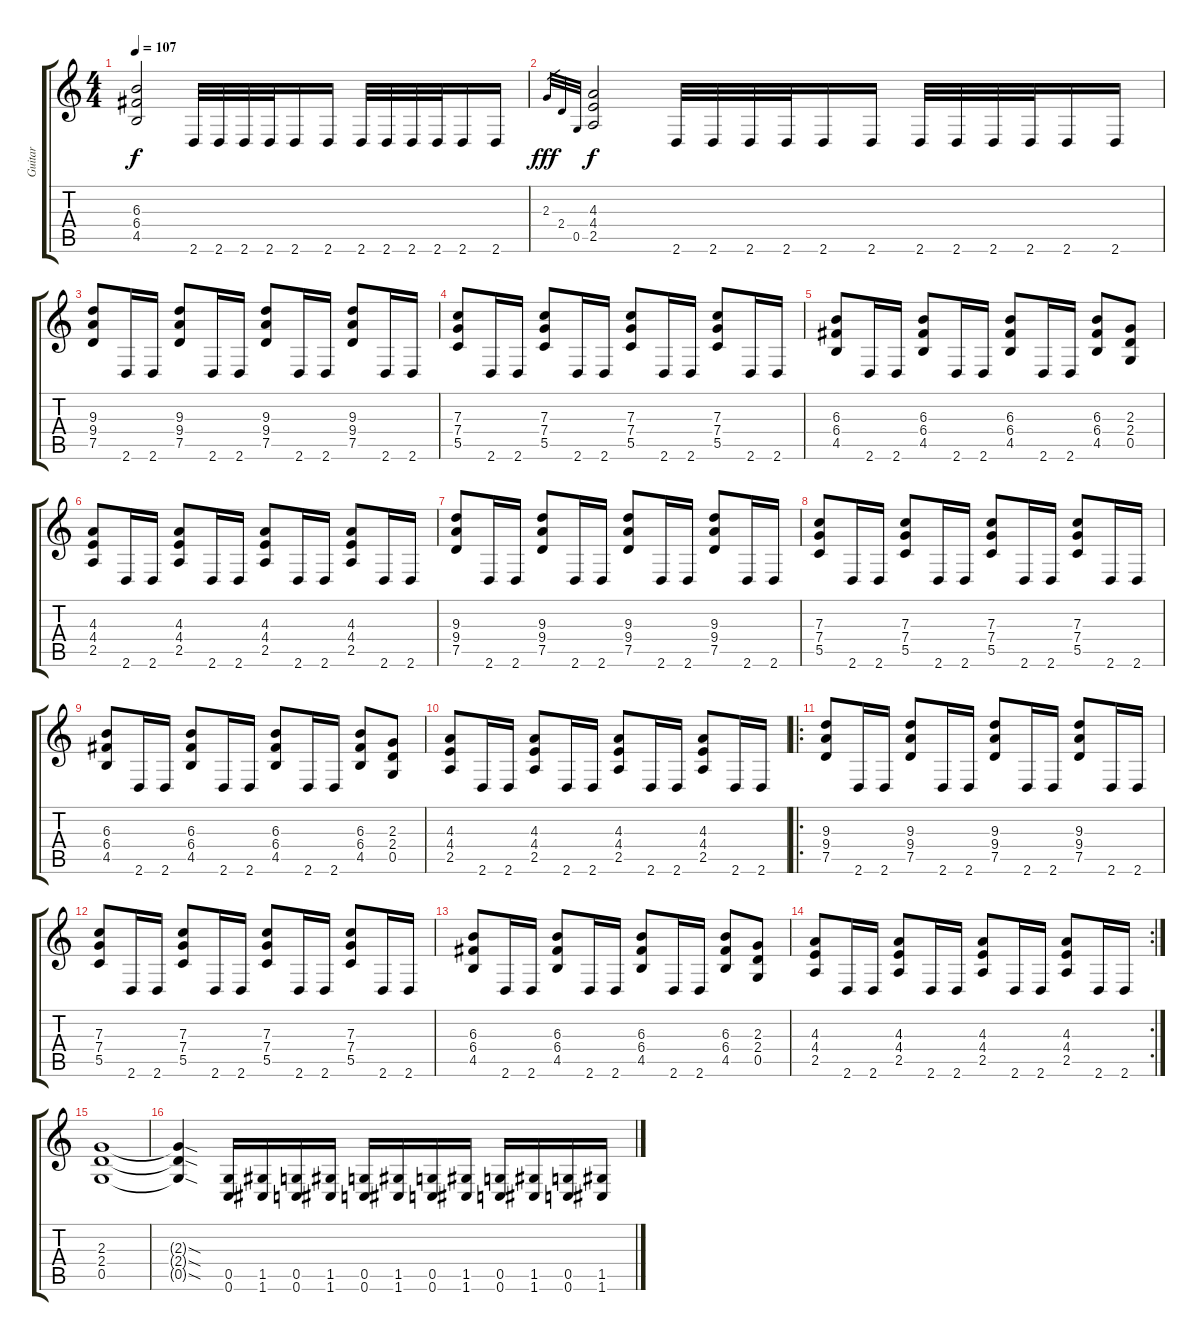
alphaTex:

\track ("Guitar" "Guitar") {instrument distortionguitar}
\staff {score tabs}
\tuning (D4 A3 F3 C3 G2 C2) {hide}
\ts (4 4)
\tempo 107
\clef g2
\ks c
(6.3 6.4 4.5).2{dy f} 2.6.32 2.6.32 2.6.32 2.6.32 2.6.16 2.6.16 2.6.32 2.6.32 2.6.32 2.6.32 2.6.16 2.6.16 |
2.3.32{gr dy fff} 2.4.32{gr} 0.5.32{gr} (4.3 4.4 2.5).2{dy f} 2.6.32 2.6.32 2.6.32 2.6.32 2.6.16 2.6.16 2.6.32 2.6.32 2.6.32 2.6.32 2.6.16 2.6.16 |
(9.3 9.4 7.5).8 2.6.16 2.6.16 (9.3 9.4 7.5).8 2.6.16 2.6.16 (9.3 9.4 7.5).8 2.6.16 2.6.16 (9.3 9.4 7.5).8 2.6.16 2.6.16 |
(7.3 7.4 5.5).8 2.6.16 2.6.16 (7.3 7.4 5.5).8 2.6.16 2.6.16 (7.3 7.4 5.5).8 2.6.16 2.6.16 (7.3 7.4 5.5).8 2.6.16 2.6.16 |
(6.3 6.4 4.5).8 2.6.16 2.6.16 (6.3 6.4 4.5).8 2.6.16 2.6.16 (6.3 6.4 4.5).8 2.6.16 2.6.16 (6.3 6.4 4.5).8 (2.3 2.4 0.5).8 |
(4.3 4.4 2.5).8 2.6.16 2.6.16 (4.3 4.4 2.5).8 2.6.16 2.6.16 (4.3 4.4 2.5).8 2.6.16 2.6.16 (4.3 4.4 2.5).8 2.6.16 2.6.16 |
(9.3 9.4 7.5).8 2.6.16 2.6.16 (9.3 9.4 7.5).8 2.6.16 2.6.16 (9.3 9.4 7.5).8 2.6.16 2.6.16 (9.3 9.4 7.5).8 2.6.16 2.6.16 |
(7.3 7.4 5.5).8 2.6.16 2.6.16 (7.3 7.4 5.5).8 2.6.16 2.6.16 (7.3 7.4 5.5).8 2.6.16 2.6.16 (7.3 7.4 5.5).8 2.6.16 2.6.16 |
(6.3 6.4 4.5).8 2.6.16 2.6.16 (6.3 6.4 4.5).8 2.6.16 2.6.16 (6.3 6.4 4.5).8 2.6.16 2.6.16 (6.3 6.4 4.5).8 (2.3 2.4 0.5).8 |
(4.3 4.4 2.5).8 2.6.16 2.6.16 (4.3 4.4 2.5).8 2.6.16 2.6.16 (4.3 4.4 2.5).8 2.6.16 2.6.16 (4.3 4.4 2.5).8 2.6.16 2.6.16 |
\ro
(9.3 9.4 7.5).8 2.6.16 2.6.16 (9.3 9.4 7.5).8 2.6.16 2.6.16 (9.3 9.4 7.5).8 2.6.16 2.6.16 (9.3 9.4 7.5).8 2.6.16 2.6.16 |
(7.3 7.4 5.5).8 2.6.16 2.6.16 (7.3 7.4 5.5).8 2.6.16 2.6.16 (7.3 7.4 5.5).8 2.6.16 2.6.16 (7.3 7.4 5.5).8 2.6.16 2.6.16 |
(6.3 6.4 4.5).8 2.6.16 2.6.16 (6.3 6.4 4.5).8 2.6.16 2.6.16 (6.3 6.4 4.5).8 2.6.16 2.6.16 (6.3 6.4 4.5).8 (2.3 2.4 0.5).8 |
\rc 2
(4.3 4.4 2.5).8 2.6.16 2.6.16 (4.3 4.4 2.5).8 2.6.16 2.6.16 (4.3 4.4 2.5).8 2.6.16 2.6.16 (4.3 4.4 2.5).8 2.6.16 2.6.16 |
(2.3 2.4 0.5).1 |
(2.3{sod t} 2.4{sod t} 0.5{sod t}).4 (0.5 0.6).16 (1.5 1.6).16 (0.5 0.6).16 (1.5 1.6).16 (0.5 0.6).16 (1.5 1.6).16 (0.5 0.6).16 (1.5 1.6).16 (0.5 0.6).16 (1.5 1.6).16 (0.5 0.6).16 (1.5 1.6).16
